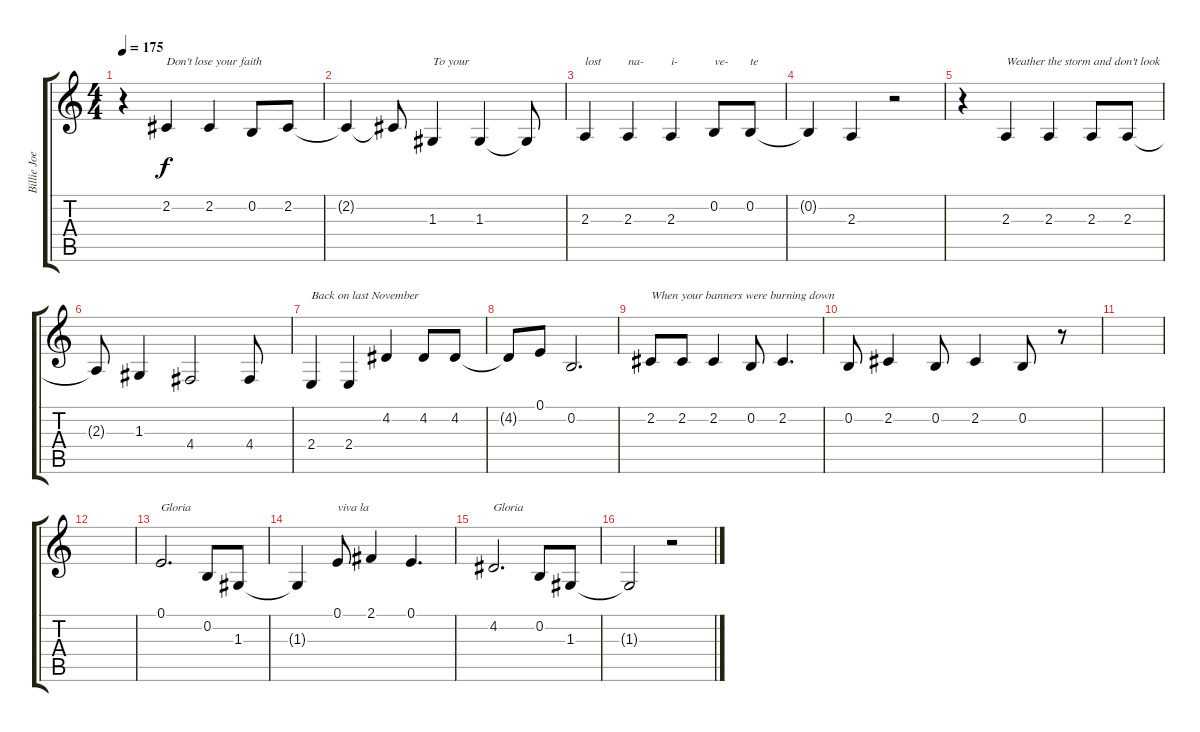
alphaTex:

\track ("Billie Joe Armstong - Vocals" "Billie Joe") {instrument reedorgan}
\staff {score tabs}
\tuning (E4 B3 G3 D3 A2 E2) {hide}
\ts (4 4)
\tempo 175
\clef g2
\ks c
r.4{dy f} 2.2.4{txt "Don't lose your faith "} 2.2.4 0.2.8 2.2.8 |
2.2{t}.4 2.2{t}.8 1.3.4{txt "To your "} 1.3.4 1.3{t}.8 |
2.3.4{txt "lost"} 2.3.4{txt "na-"} 2.3.4{txt "i-"} 0.2.8{txt "ve-"} 0.2.8{txt "te"} |
0.2{t}.4 2.3.4 r.2 |
r.4 2.3.4{txt "Weather the storm and don't look"} 2.3.4 2.3.8 2.3.8 |
2.3{t}.8 1.3.4 4.4.2 4.4.8 |
2.4.4{txt "Back on last November"} 2.4.4 4.2.4 4.2.8 4.2.8 |
4.2{t}.8 0.1.8 0.2.2{d} |
2.2.8{txt "When your banners were burning down"} 2.2.8 2.2.4 0.2.8 2.2.4{d} |
0.2.8 2.2.4 0.2.8 2.2.4 0.2.8 r.8 |
|
|
0.1.2{d txt "Gloria"} 0.2.8 1.3.8 |
1.3{t}.4 0.1.8{txt "viva la"} 2.1.4 0.1.4{d} |
4.2.2{d txt "Gloria"} 0.2.8 1.3.8 |
1.3{t}.2 r.2
